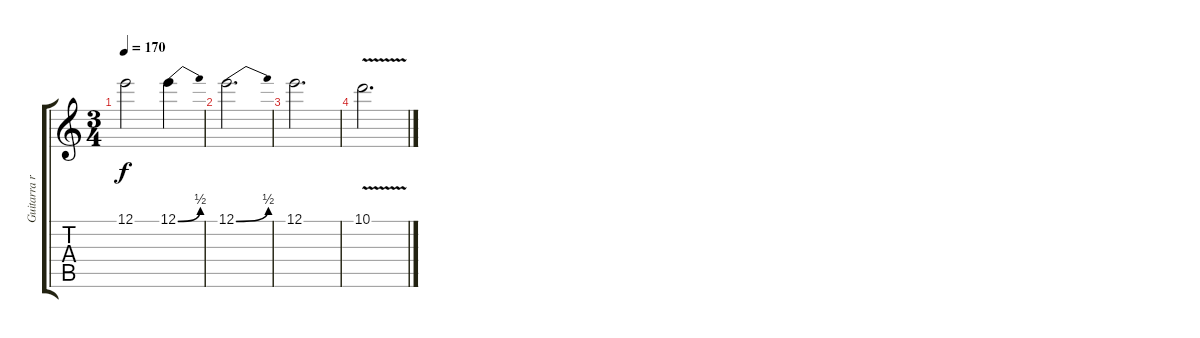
\track ("Guitarra rítmica" "Guitarra r") {instrument acousticguitarsteel}
\staff {score tabs}
\tuning (E4 B3 G3 D3 A2 E2) {hide}
\ts (3 4)
\tempo 170
\clef g2
\ks c
12.1.2{dy f} 12.1{be (bend 0 0 60 2)}.4 |
12.1{be (bend 0 0 60 2)}.2{d} |
12.1.2{d} |
10.1{v}.2{d}
